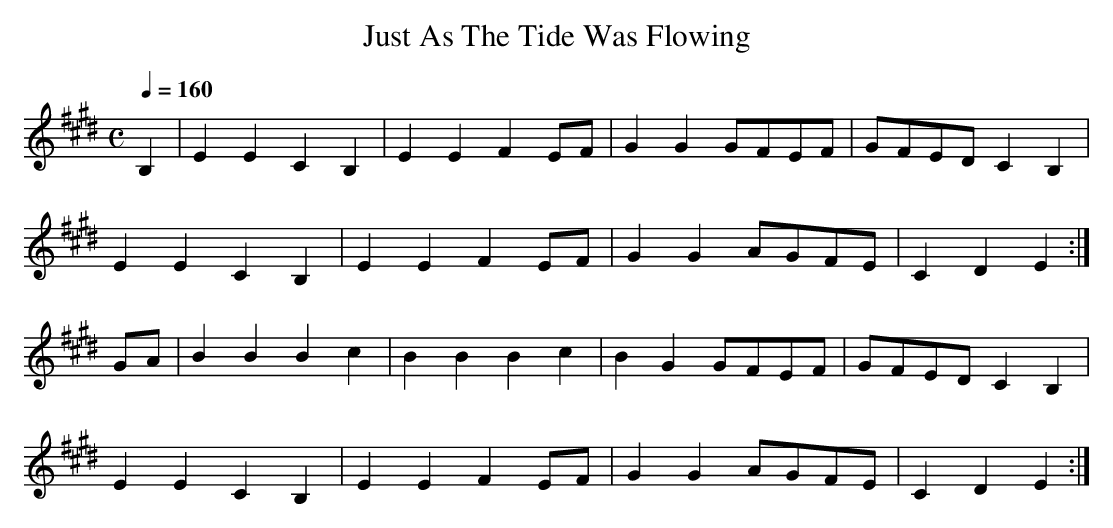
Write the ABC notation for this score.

X:1
T:Just As The Tide Was Flowing
L:1/4
Q:1/4=160
M:C
K:Emaj
B,| E E C B, | E E F E/2F/2 |\
G G G/2F/2E/2F/2 | G/2F/2E/2D/2 C B, |
E E C B, | E E F E/2F/2 |\
G G A/2G/2F/2E/2 | C D E :|
G/2A/2 | B B B c | B B B c |\
B G G/2F/2E/2F/2 | G/2F/2E/2D/2 C B, |
E E C B, | E E F E/2F/2 |\
G G A/2G/2F/2E/2 | C D E :|
